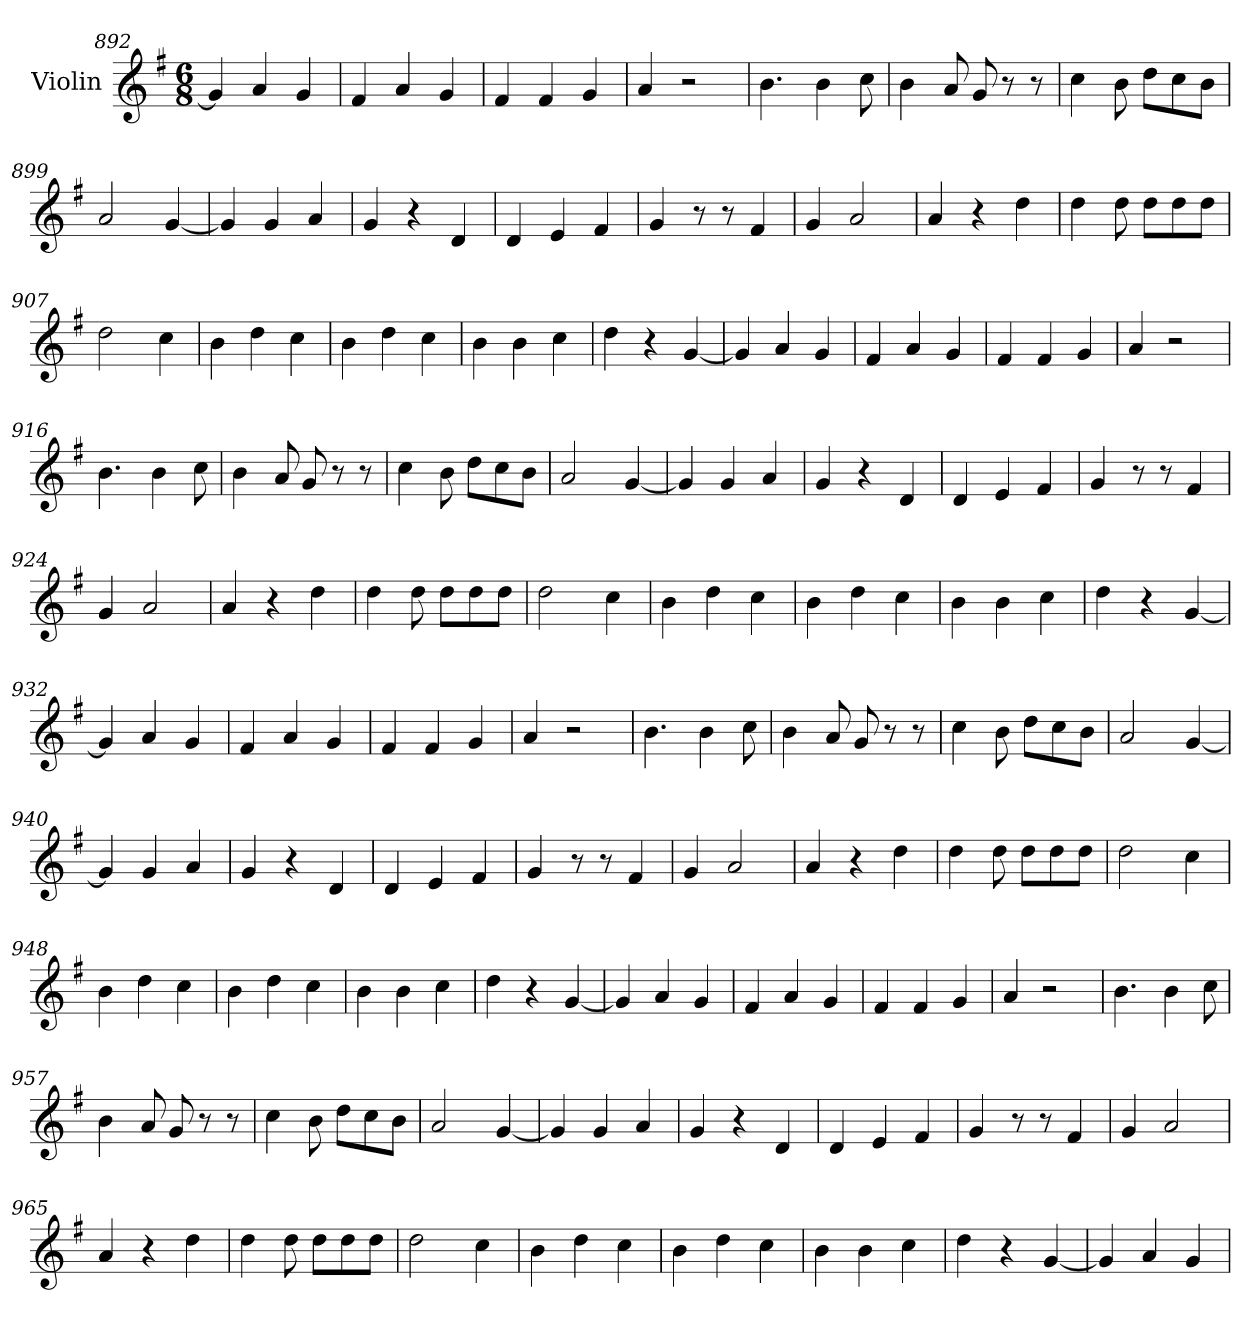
**kern
*part1
*staff1
*I"Violin
*clefG2
*k[f#]
*G:
*M6/8
=892
4g/]
4a/
4g/
=893
4f#/
4a/
4g/
=894
4f#/
4f#/
4g/
=895
4a/
2r
!!LO:LB:g=z
=896
4.b\
4b\
8cc\
=897
4b\
8a/
8g/
8r
8r
=898
4cc\
8b\
8dd\L
8cc\
8b\J
=899
2a/
[4g/
=900
4g/]
4g/
4a/
=901
4g/
4r
4d/
=902
4d/
4e/
4f#/
!!LO:LB:g=z
=903
4g/
8r
8r
4f#/
=904
4g/
2a/
=905
4a/
4r
4dd\
=906
4dd\
8dd\
8dd\L
8dd\
8dd\J
=907
2dd\
4cc\
=908
4b\
4dd\
4cc\
=909
4b\
4dd\
4cc\
!!LO:PB:g=z
=910
4b\
4b\
4cc\
=911
4dd\
4r
[4g/
=912
4g/]
4a/
4g/
=913
4f#/
4a/
4g/
=914
4f#/
4f#/
4g/
=915
4a/
2r
=916
4.b\
4b\
8cc\
!!LO:LB:g=z
=917
4b\
8a/
8g/
8r
8r
=918
4cc\
8b\
8dd\L
8cc\
8b\J
=919
2a/
[4g/
=920
4g/]
4g/
4a/
=921
4g/
4r
4d/
=922
4d/
4e/
4f#/
=923
4g/
8r
8r
4f#/
!!LO:LB:g=z
=924
4g/
2a/
=925
4a/
4r
4dd\
=926
4dd\
8dd\
8dd\L
8dd\
8dd\J
=927
2dd\
4cc\
=928
4b\
4dd\
4cc\
=929
4b\
4dd\
4cc\
=930
4b\
4b\
4cc\
!!LO:LB:g=z
=931
4dd\
4r
[4g/
=932
4g/]
4a/
4g/
=933
4f#/
4a/
4g/
=934
4f#/
4f#/
4g/
=935
4a/
2r
=936
4.b\
4b\
8cc\
=937
4b\
8a/
8g/
8r
8r
!!LO:LB:g=z
=938
4cc\
8b\
8dd\L
8cc\
8b\J
=939
2a/
[4g/
=940
4g/]
4g/
4a/
=941
4g/
4r
4d/
=942
4d/
4e/
4f#/
=943
4g/
8r
8r
4f#/
=944
4g/
2a/
!!LO:LB:g=z
=945
4a/
4r
4dd\
=946
4dd\
8dd\
8dd\L
8dd\
8dd\J
=947
2dd\
4cc\
=948
4b\
4dd\
4cc\
=949
4b\
4dd\
4cc\
=950
4b\
4b\
4cc\
=951
4dd\
4r
[4g/
!!LO:LB:g=z
=952
4g/]
4a/
4g/
=953
4f#/
4a/
4g/
=954
4f#/
4f#/
4g/
=955
4a/
2r
=956
4.b\
4b\
8cc\
=957
4b\
8a/
8g/
8r
8r
=958
4cc\
8b\
8dd\L
8cc\
8b\J
!!LO:LB:g=z
=959
2a/
[4g/
=960
4g/]
4g/
4a/
=961
4g/
4r
4d/
=962
4d/
4e/
4f#/
=963
4g/
8r
8r
4f#/
=964
4g/
2a/
=965
4a/
4r
4dd\
!!LO:PB:g=z
=966
4dd\
8dd\
8dd\L
8dd\
8dd\J
=967
2dd\
4cc\
=968
4b\
4dd\
4cc\
=969
4b\
4dd\
4cc\
=970
4b\
4b\
4cc\
=971
4dd\
4r
[4g/
=972
4g/]
4a/
4g/
=
*-
